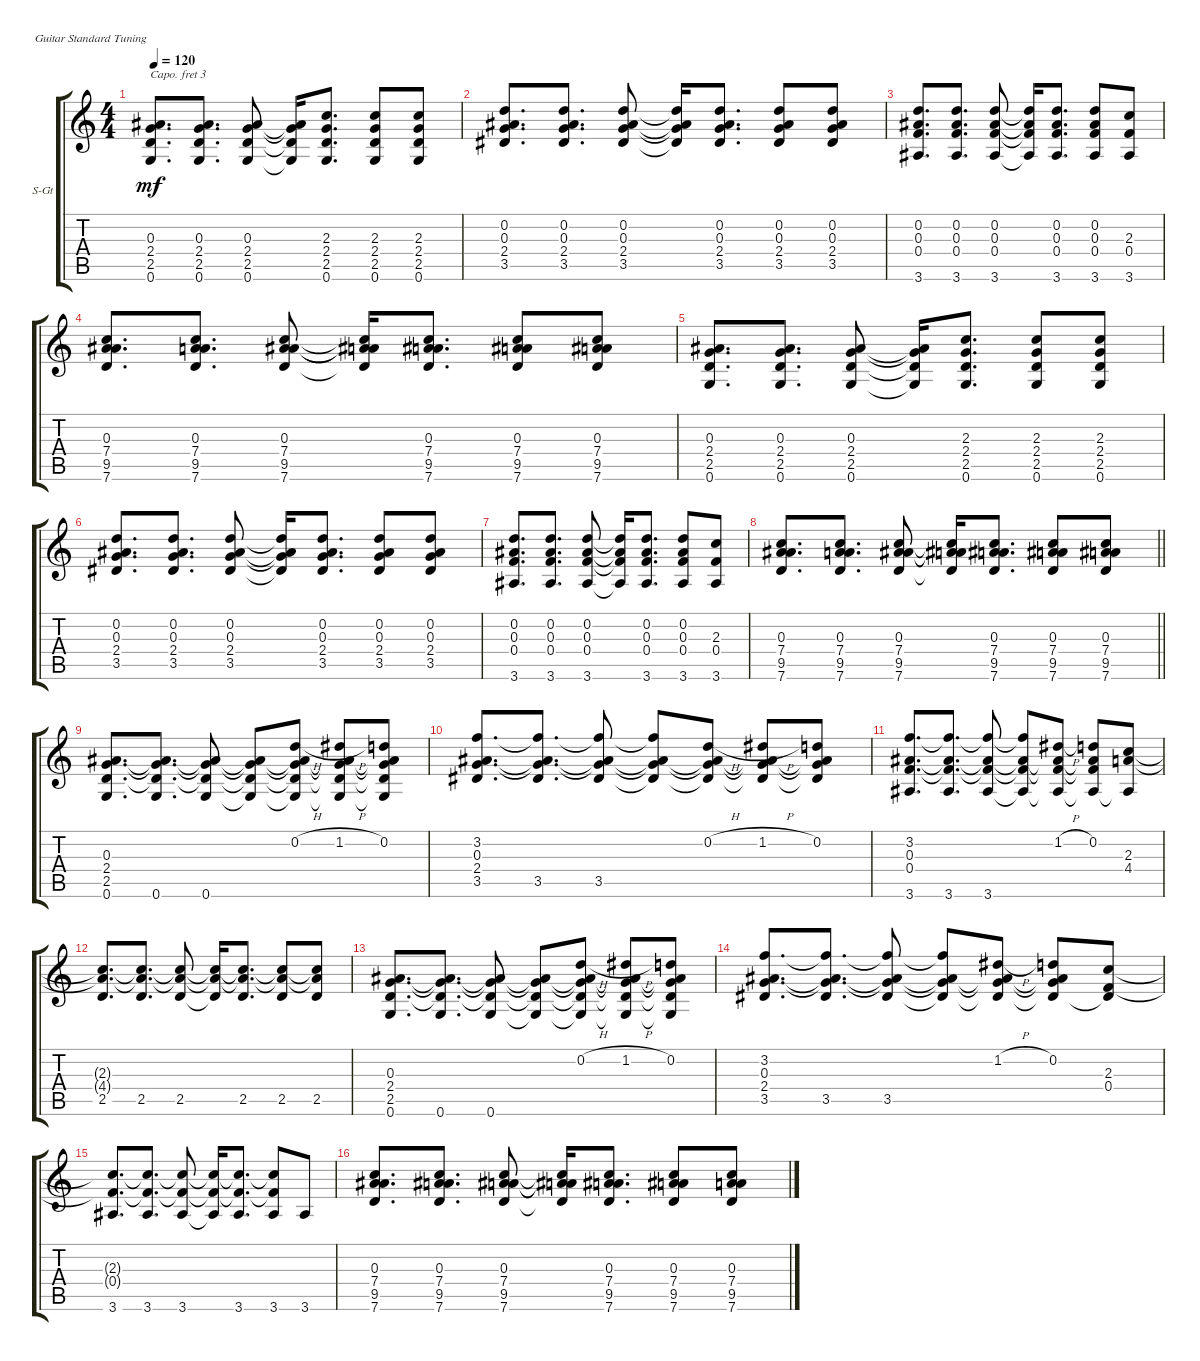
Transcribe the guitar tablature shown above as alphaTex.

\defaultSystemsLayout 4
\bracketExtendMode groupsimilarinstruments
\firstSystemTrackNameOrientation horizontal
\otherSystemsTrackNameOrientation horizontal
\track ("Steel Guitar" "S-Gt") {instrument acousticguitarsteel}
\staff {score tabs}
\capo 3
\tuning (E4 B3 G3 D3 A2 E2)
\ts (4 4)
\tempo 120
\clef g2
\ks c
(0.6 2.5 2.4 0.3).8{d dy mf instrument acousticguitarsteel} (0.3 2.4 2.5 0.6).8{d} (0.6 2.4 2.5 0.3).8 (0.6{t} 2.4{t} 2.5{t} 0.3{t}).16 (0.6 2.5 2.4 2.3).8{d} (0.6 2.5 2.4 2.3).8 (0.6 2.5 2.4 2.3).8 |
(3.5 2.4 0.3 0.2).8{d} (0.3 2.4 3.5 0.2).8{d} (2.4 3.5 0.3 0.2).8 (2.4{t} 3.5{t} 0.3{t} 0.2{t}).16 (3.5 2.4 0.3 0.2).8{d} (3.5 2.4 0.3 0.2).8 (3.5 2.4 0.3 0.2).8 |
(3.6 0.4 0.3 0.2).8{d} (0.3 0.4 3.6 0.2).8{d} (3.6 0.4 0.3 0.2).8 (3.6{t} 0.4{t} 0.3{t} 0.2{t}).16 (3.6 0.4 0.3 0.2).8{d} (3.6 0.4 0.3 0.2).8 (3.6 0.4 2.3).8 |
(7.6 9.5 7.4 0.3).8{d} (0.3 7.4 9.5 7.6).8{d} (7.6 7.4 9.5 0.3).8 (7.6{t} 7.4{t} 9.5{t} 0.3{t}).16 (7.6 9.5 7.4 0.3).8{d} (7.6 9.5 7.4 0.3).8 (7.6 9.5 7.4 0.3).8 |
(0.6 2.5 2.4 0.3).8{d} (0.3 2.4 2.5 0.6).8{d} (0.6 2.4 2.5 0.3).8 (0.6{t} 2.4{t} 2.5{t} 0.3{t}).16 (0.6 2.5 2.4 2.3).8{d} (0.6 2.5 2.4 2.3).8 (0.6 2.5 2.4 2.3).8 |
(3.5 2.4 0.3 0.2).8{d} (0.3 2.4 3.5 0.2).8{d} (2.4 3.5 0.3 0.2).8 (2.4{t} 3.5{t} 0.3{t} 0.2{t}).16 (3.5 2.4 0.3 0.2).8{d} (3.5 2.4 0.3 0.2).8 (3.5 2.4 0.3 0.2).8 |
(3.6 0.4 0.3 0.2).8{d} (0.3 0.4 3.6 0.2).8{d} (3.6 0.4 0.3 0.2).8 (3.6{t} 0.4{t} 0.3{t} 0.2{t}).16 (3.6 0.4 0.3 0.2).8{d} (3.6 0.4 0.3 0.2).8 (3.6 0.4 2.3).8 |
\barLineRight lightlight
(7.6 9.5 7.4 0.3).8{d} (0.3 7.4 9.5 7.6).8{d} (7.6 7.4 9.5 0.3).8 (7.6{t} 7.4{t} 9.5{t} 0.3{t}).16 (7.6 9.5 7.4 0.3).8{d} (7.6 9.5 7.4 0.3).8 (7.6 9.5 7.4 0.3).8 |
(0.6 2.5 2.4 0.3).8{d} (0.6 2.5{t} 2.4{t} 0.3{t}).8{d} (0.6 2.5{t} 2.4{t} 0.3{t}).8 (0.6{t} 0.3{t} 2.4{t} 2.5{t}).8 (0.2{h} 0.6{t} 0.3{t} 2.4{t} 2.5{t}).8 (1.2{h} 0.6{t} 0.3{t} 2.4{t} 2.5{t}).8 (0.2 0.6{t} 0.3{t} 2.4{t} 2.5{t}).8 |
(3.5 2.4 0.3 3.2).8{d} (3.5 2.4{t} 0.3{t} 3.2{t}).8{d} (3.5 2.4{t} 0.3{t} 3.2{t}).8 (0.3{t} 2.4{t} 3.5{t} 3.2{t}).8 (0.2{h} 0.3{t} 2.4{t} 3.5{t}).8 (1.2{h} 0.3{t} 2.4{t} 3.5{t}).8 (0.2 0.3{t} 2.4{t} 3.5{t}).8 |
(0.3 3.2 3.6 0.4).8{d} (0.3{t} 3.2{t} 3.6 0.4{t}).8{d} (0.3{t} 3.2{t} 3.6 0.4{t}).8 (0.3{t} 3.2{t} 3.6{t} 0.4{t}).8 (1.2{h} 0.3{t} 3.6{t} 0.4{t}).8 (0.2 0.3{t} 3.6{t} 0.4{t}).8 (2.3 3.6{t} 4.4).8 |
(2.5 2.3{t} 4.4{t}).8{d} (2.5 2.3{t} 4.4{t}).8{d} (2.5 2.3{t} 4.4{t}).8 (2.5{t} 2.3{t} 4.4{t}).16 (2.5 4.4{t} 2.3{t}).8{d} (2.5 4.4{t} 2.3{t}).8 (2.5 4.4{t} 2.3{t}).8 |
(0.6 2.5 2.4 0.3).8{d} (0.6 2.5{t} 2.4{t} 0.3{t}).8{d} (0.6 2.5{t} 2.4{t} 0.3{t}).8 (0.6{t} 0.3{t} 2.4{t} 2.5{t}).8 (0.2{h} 0.6{t} 0.3{t} 2.4{t} 2.5{t}).8 (1.2{h} 0.6{t} 0.3{t} 2.4{t} 2.5{t}).8 (0.2 0.6{t} 0.3{t} 2.4{t} 2.5{t}).8 |
(3.5 2.4 0.3 3.2).8{d} (3.5 2.4{t} 0.3{t} 3.2{t}).8{d} (3.5 2.4{t} 0.3{t} 3.2{t}).8 (0.3{t} 2.4{t} 3.5{t} 3.2{t}).8 (1.2{h} 0.3{t} 2.4{t} 3.5{t}).8 (0.2 0.3{t} 2.4{t} 3.5{t}).8 (2.3 0.4 3.5{t}).8 |
(2.3{t} 3.6 0.4{t}).8{d} (2.3{t} 3.6 0.4{t}).8{d} (2.3{t} 3.6 0.4{t}).8 (2.3{t} 3.6{t} 0.4{t}).16 (2.3{t} 3.6 0.4{t}).8{d} (2.3{t} 3.6 0.4{t}).8 3.6.8 |
(9.5 0.3 7.4 7.6).8{d} (9.5 0.3 7.4 7.6).8{d} (9.5 0.3 7.4 7.6).8 (9.5{t} 0.3{t} 7.4{t} 7.6{t}).16 (9.5 7.4 0.3 7.6).8{d} (9.5 7.4 0.3 7.6).8 (0.3 7.4 9.5 7.6).8
